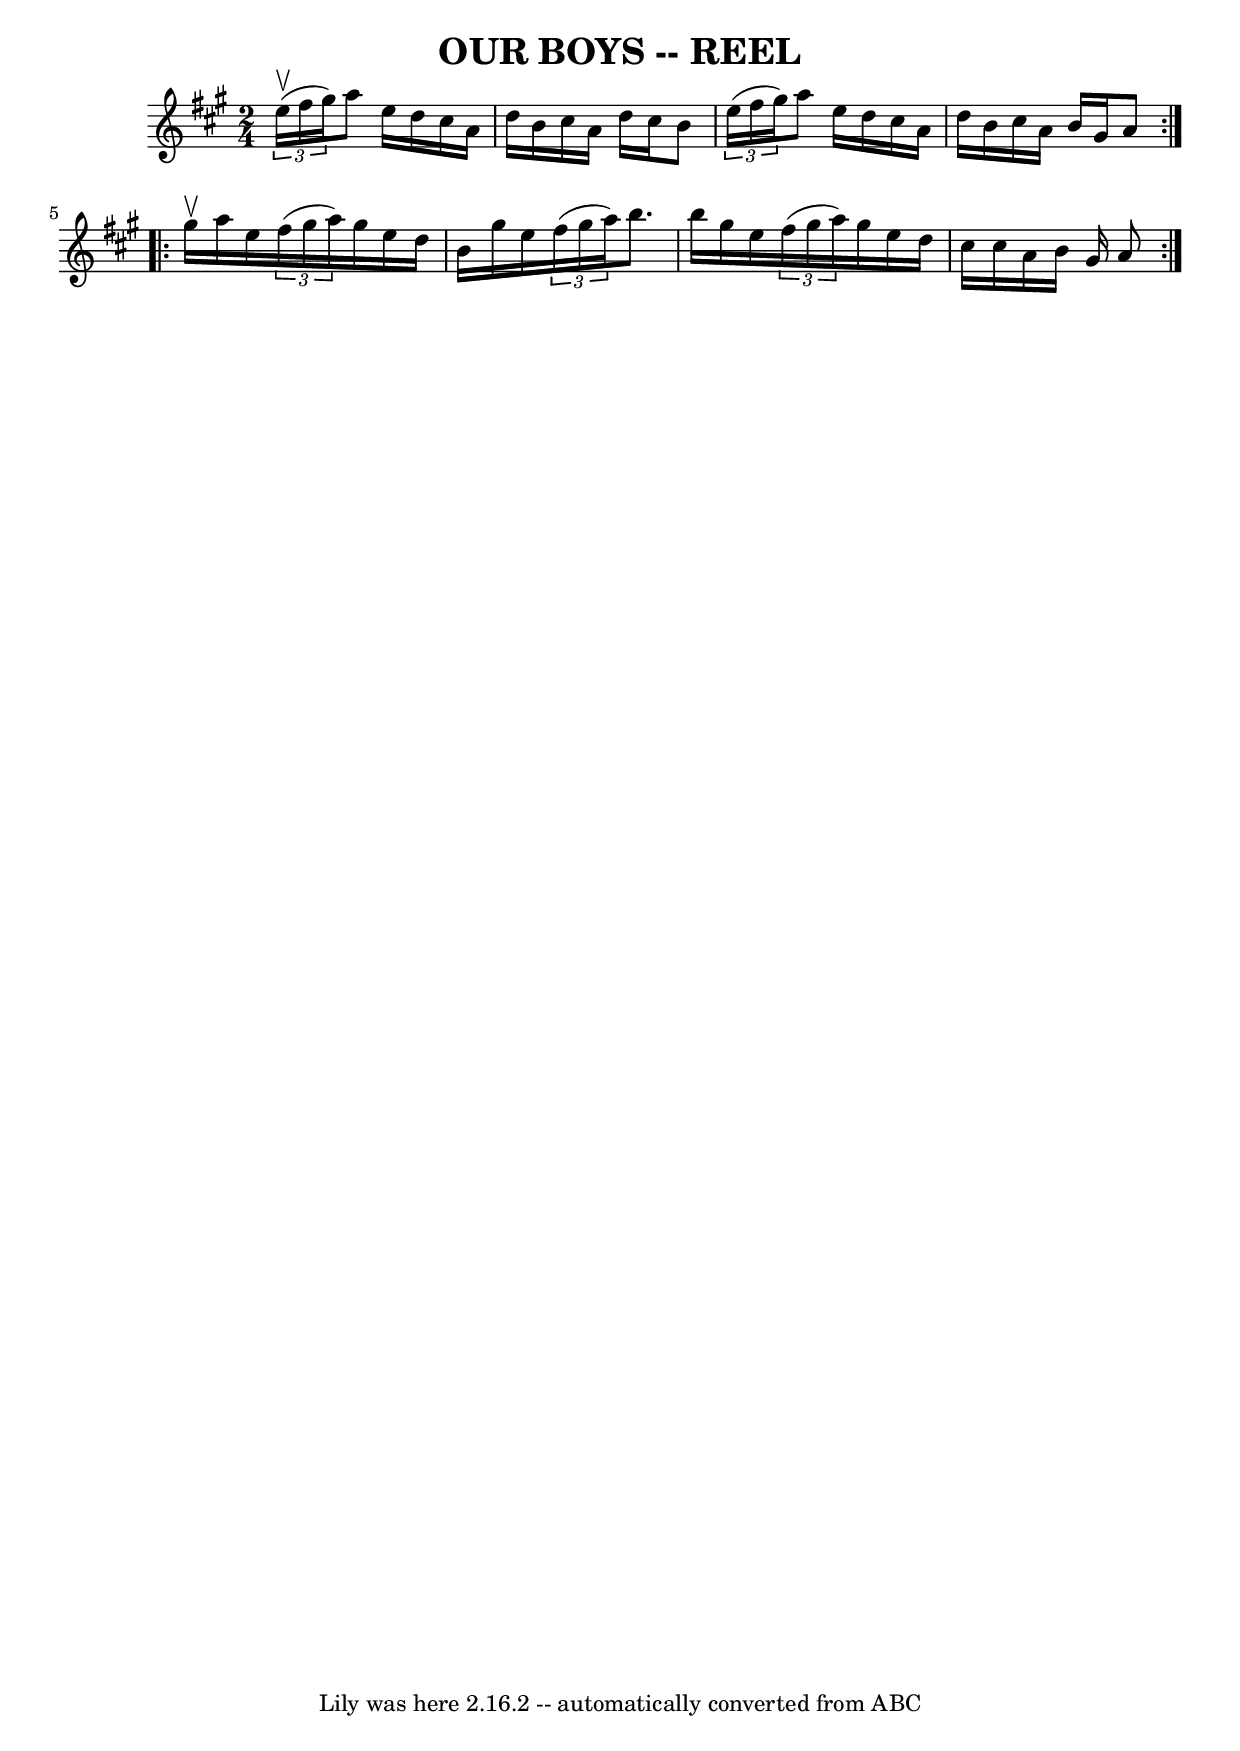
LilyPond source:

\version "2.16.2"
\include "Mammoth.ily"
\header {
  %% book = "Ryan's Mammoth Collection of Fiddle Tunes"
  crossRefNumber = "1"
  footnotes = ""
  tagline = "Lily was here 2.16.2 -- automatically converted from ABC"
  title = "OUR BOYS -- REEL"

}
voicedefault =  {



  \repeat volta 2 {

    \time 2/4 
    \key a \major
    \times 2/3 { e''16 (^\upbow fis''16 gis''16  
		 -) 
	       }   |
    a''8 e''16 d''16 cis''16 a'16 d''16 b'16  
    |
    cis''16 a'16 d''16 cis''16 b'8  \times 2/3 { e''16 (
						 fis''16 gis''16) 
					       }   |
    a''8 e''16 d''16 cis''16    
    a'16 d''16 b'16    |
    cis''16 a'16 b'16 gis'16 a'8    

  }     
  \repeat volta 2 {
    gis''16^\upbow   |
    a''16 e''16    
    \times 2/3 { fis''16 (gis''16 a''16) 
	       } gis''16 e''16 d''16   
    b'16    |
    gis''16 e''16    \times 2/3 { fis''16 (gis''16    
				  a''16) 
				} b''8. b''16    |
    gis''16 e''16    \times 2/3 {   
      fis''16 (gis''16 a''16) 
    } gis''16 e''16 d''16 cis''16    
    |
    cis''16 a'16 b'16 gis'16 a'8    
  }   

}

\score{
  <<

    \context Staff="default"
    {
      \voicedefault 
      
    }

  >>
  \layout {
    
  }
  \midi {
  }

}
